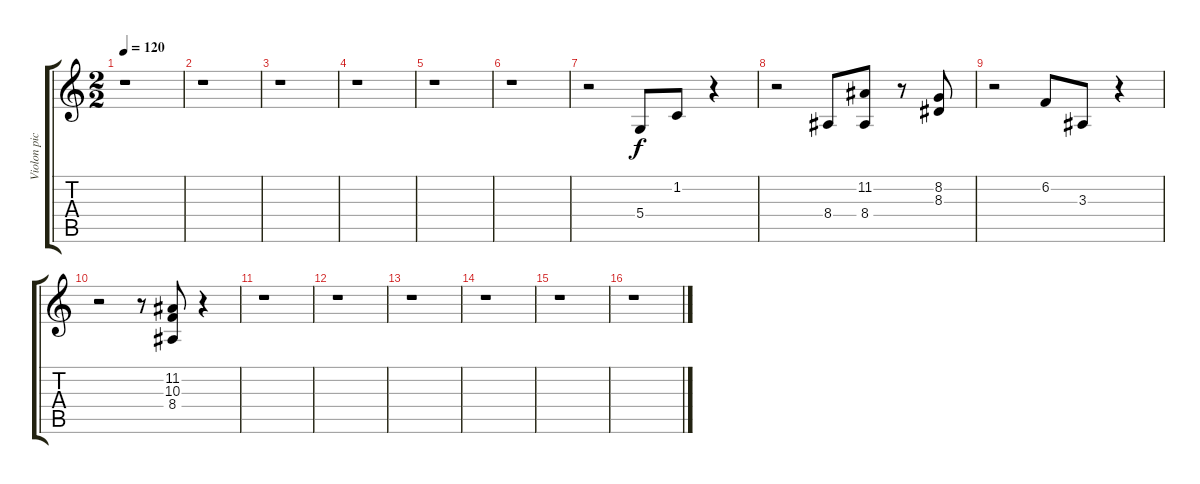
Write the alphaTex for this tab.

\track ("Violon picking" "Violon pic") {instrument pizzicatostrings}
\staff {score tabs}
\tuning (E4 B3 G3 D3 A2 E2) {hide}
\ts (2 2)
\tempo 120
\clef g2
\ks c
r.1{dy f} |
r.1 |
r.1 |
r.1 |
r.1 |
r.1 |
r.2 5.4.8 1.2.8 r.4 |
r.2 8.4.8 (11.2 8.4).8 r.8 (8.2 8.3).8 |
r.2 6.2.8 3.3.8 r.4 |
r.2 r.8 (11.2 10.3 8.4).8 r.4 |
r.1 |
r.1 |
r.1 |
r.1 |
r.1 |
r.1
